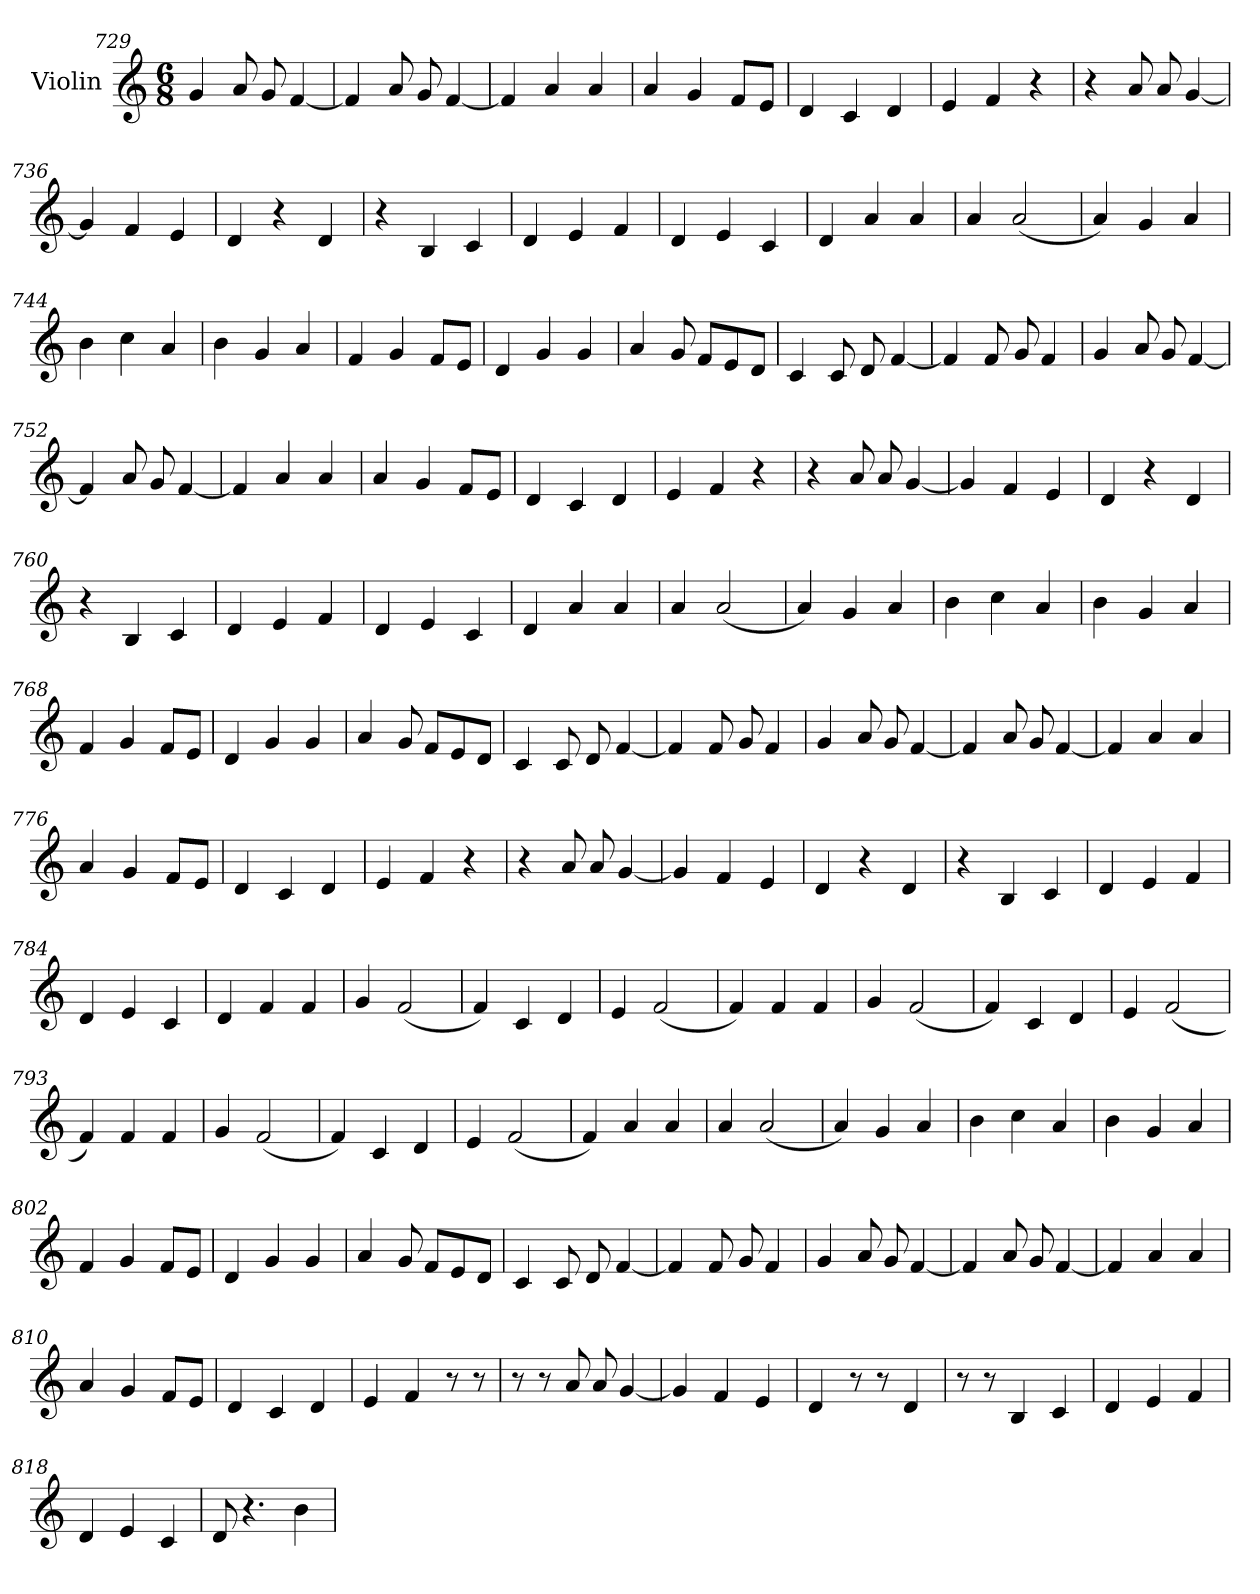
**kern
*part1
*staff1
*I"Violin
*clefG2
*k[]
*M6/8
=729
4g/
8a/
8g/
[4f/
=730
4f/]
8a/
8g/
[4f/
=731
4f/]
4a/
4a/
!!LO:LB:g=z
=732
4a/
4g/
8f/L
8e/J
=733
4d/
4c/
4d/
=734
4e/
4f/
4r
=735
4r
8a/
8a/
[4g/
=736
4g/]
4f/
4e/
=737
4d/
4r
4d/
=738
4r
4B/
4c/
!!LO:LB:g=z
=739
4d/
4e/
4f/
=740
4d/
4e/
4c/
=741
4d/
4a/
4a/
=742
4a/
(<2a/
=743
4a/)
4g/
4a/
=744
4b\
4cc\
4a/
=745
4b\
4g/
4a/
!!LO:LB:g=z
=746
4f/
4g/
8f/L
8e/J
=747
4d/
4g/
4g/
=748
4a/
8g/
8f/L
8e/
8d/J
=749
4c/
8c/
8d/
[4f/
=750
4f/]
8f/
8g/
4f/
=751
4g/
8a/
8g/
[4f/
!!LO:LB:g=z
=752
4f/]
8a/
8g/
[4f/
=753
4f/]
4a/
4a/
=754
4a/
4g/
8f/L
8e/J
=755
4d/
4c/
4d/
=756
4e/
4f/
4r
=757
4r
8a/
8a/
[4g/
=758
4g/]
4f/
4e/
!!LO:LB:g=z
=759
4d/
4r
4d/
=760
4r
4B/
4c/
=761
4d/
4e/
4f/
=762
4d/
4e/
4c/
=763
4d/
4a/
4a/
=764
4a/
(<2a/
=765
4a/)
4g/
4a/
!!LO:PB:g=z
=766
4b\
4cc\
4a/
=767
4b\
4g/
4a/
=768
4f/
4g/
8f/L
8e/J
=769
4d/
4g/
4g/
=770
4a/
8g/
8f/L
8e/
8d/J
=771
4c/
8c/
8d/
[4f/
=772
4f/]
8f/
8g/
4f/
!!LO:LB:g=z
=773
4g/
8a/
8g/
[4f/
=774
4f/]
8a/
8g/
[4f/
=775
4f/]
4a/
4a/
=776
4a/
4g/
8f/L
8e/J
=777
4d/
4c/
4d/
=778
4e/
4f/
4r
=779
4r
8a/
8a/
[4g/
!!LO:LB:g=z
=780
4g/]
4f/
4e/
=781
4d/
4r
4d/
=782
4r
4B/
4c/
=783
4d/
4e/
4f/
=784
4d/
4e/
4c/
=785
4d/
4f/
4f/
=786
4g/
(<2f/
!!LO:LB:g=z
=787
4f/)
4c/
4d/
=788
4e/
(<2f/
=789
4f/)
4f/
4f/
=790
4g/
(<2f/
=791
4f/)
4c/
4d/
=792
4e/
(<2f/
=793
4f/)
4f/
4f/
=794
4g/
(<2f/
!!LO:LB:g=z
=795
4f/)
4c/
4d/
=796
4e/
(<2f/
=797
4f/)
4a/
4a/
=798
4a/
(<2a/
=799
4a/)
4g/
4a/
=800
4b\
4cc\
4a/
=801
4b\
4g/
4a/
!!LO:LB:g=z
=802
4f/
4g/
8f/L
8e/J
=803
4d/
4g/
4g/
=804
4a/
8g/
8f/L
8e/
8d/J
=805
4c/
8c/
8d/
[4f/
=806
4f/]
8f/
8g/
4f/
=807
4g/
8a/
8g/
[4f/
!!LO:LB:g=z
=808
4f/]
8a/
8g/
[4f/
=809
4f/]
4a/
4a/
=810
4a/
4g/
8f/L
8e/J
=811
4d/
4c/
4d/
=812
4e/
4f/
8r
8r
=813
8r
8r
8a/
8a/
[4g/
=814
4g/]
4f/
4e/
!!LO:LB:g=z
=815
4d/
8r
8r
4d/
=816
8r
8r
4B/
4c/
=817
4d/
4e/
4f/
=818
4d/
4e/
4c/
=819
8d/
4.r
4b\
=
*-
